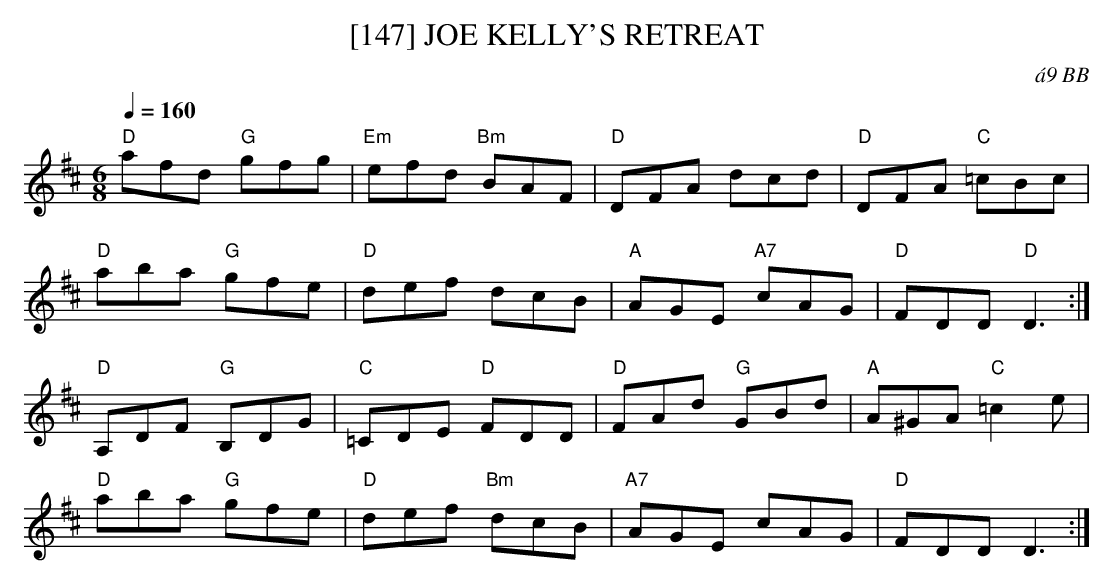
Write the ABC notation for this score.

X:1
T:[147] JOE KELLY'S RETREAT
C:\'a9 BB
Q:1/4=160
M:6/8
L:1/8
K:D
"D"afd "G"gfg|"Em"efd "Bm"BAF|"D"DFA dcd|"D"DFA "C"=cBc|
"D"aba "G"gfe|"D"def dcB|"A"AGE "A7"cAG|"D"FDD "D"D3 :|
"D"A,DF "G"B,DG|"C"=CDE "D"FDD|"D"FAd "G"GBd|"A"A^GA "C"=c2 e|
"D"aba "G"gfe|"D"def "Bm"dcB|"A7"AGE cAG|"D"FDD D3 :|
